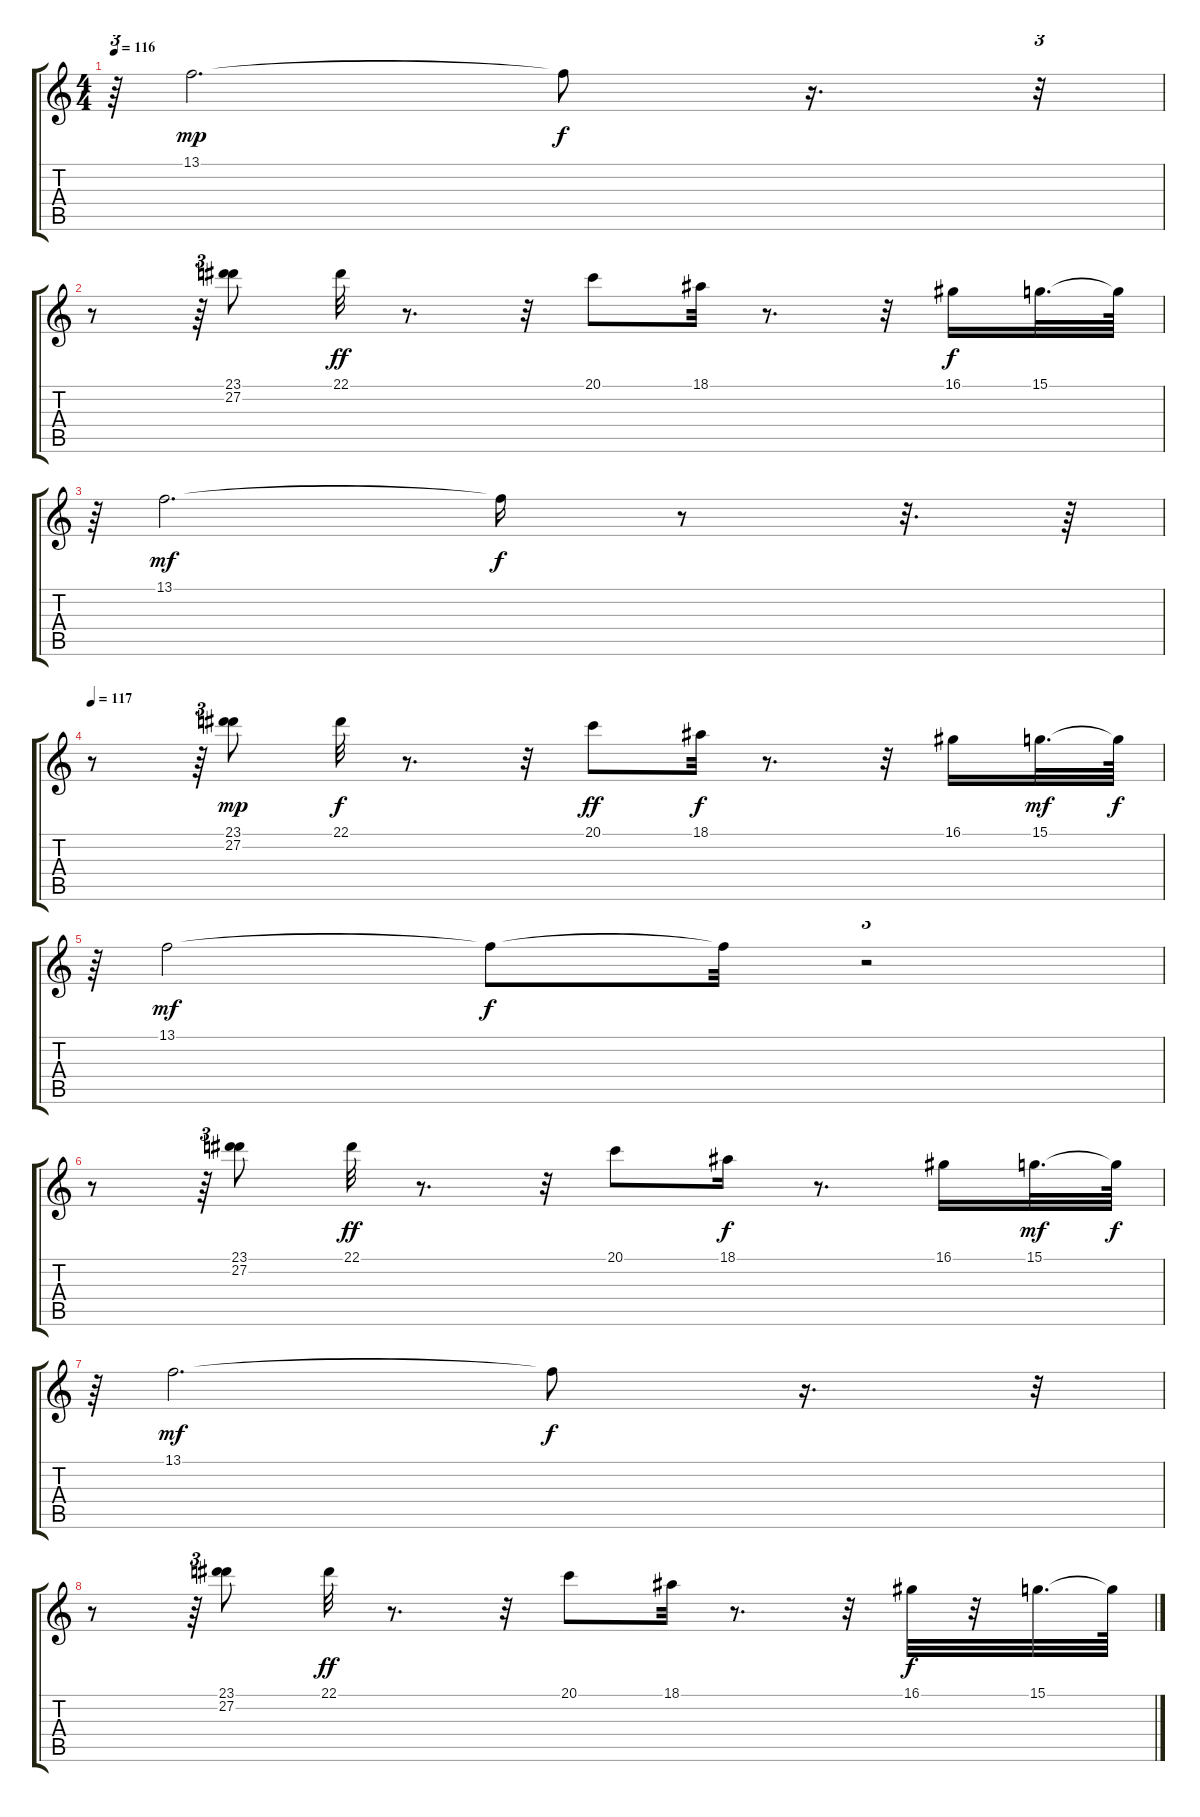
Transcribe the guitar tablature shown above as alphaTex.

\track "" {instrument rockorgan}
\staff {score tabs}
\tuning (E4 B3 G3 D3 A2 E2) {hide}
\ts (4 4)
\tempo 116
\clef g2
\ks c
r.64{tu (3 2) dy f} 13.1.2{d dy mp} 13.1{t}.8{dy f} r.16{d} r.32{tu (3 2)} |
r.8 r.64{tu (3 2)} (23.1 27.2).8 22.1.32{dy ff} r.8{d} r.32 20.1.8 18.1.32 r.8{d} r.32 16.1.16{dy f} 15.1.32{d} 15.1{t}.64 |
r.64{tu (3 2)} 13.1.2{d dy mf} 13.1{t}.16{dy f} r.8 r.32{d} r.64 |
\tempo 117
r.8 r.64{tu (3 2)} (23.1 27.2).8{dy mp} 22.1.32{dy f} r.8{d} r.32 20.1.8{dy ff} 18.1.32{dy f} r.8{d} r.32 16.1.16 15.1.32{d dy mf} 15.1{t}.64{dy f} |
r.64{tu (3 2)} 13.1.2{dy mf} 13.1{t}.8{dy f} 13.1{t}.32 r.2{tu (3 2)} |
r.8 r.64{tu (3 2)} (23.1 27.2).8 22.1.32{dy ff} r.8{d} r.32 20.1.8 18.1.16{dy f} r.8{d} 16.1.16 15.1.32{d dy mf} 15.1{t}.64{dy f} |
r.64{tu (3 2)} 13.1.2{d dy mf} 13.1{t}.8{dy f} r.16{d} r.32{tu (3 2)} |
r.8 r.64{tu (3 2)} (23.1 27.2).8 22.1.32{dy ff} r.8{d} r.32 20.1.8 18.1.32 r.8{d} r.32 16.1.32{dy f} r.32 15.1.32{d} 15.1{t}.64
